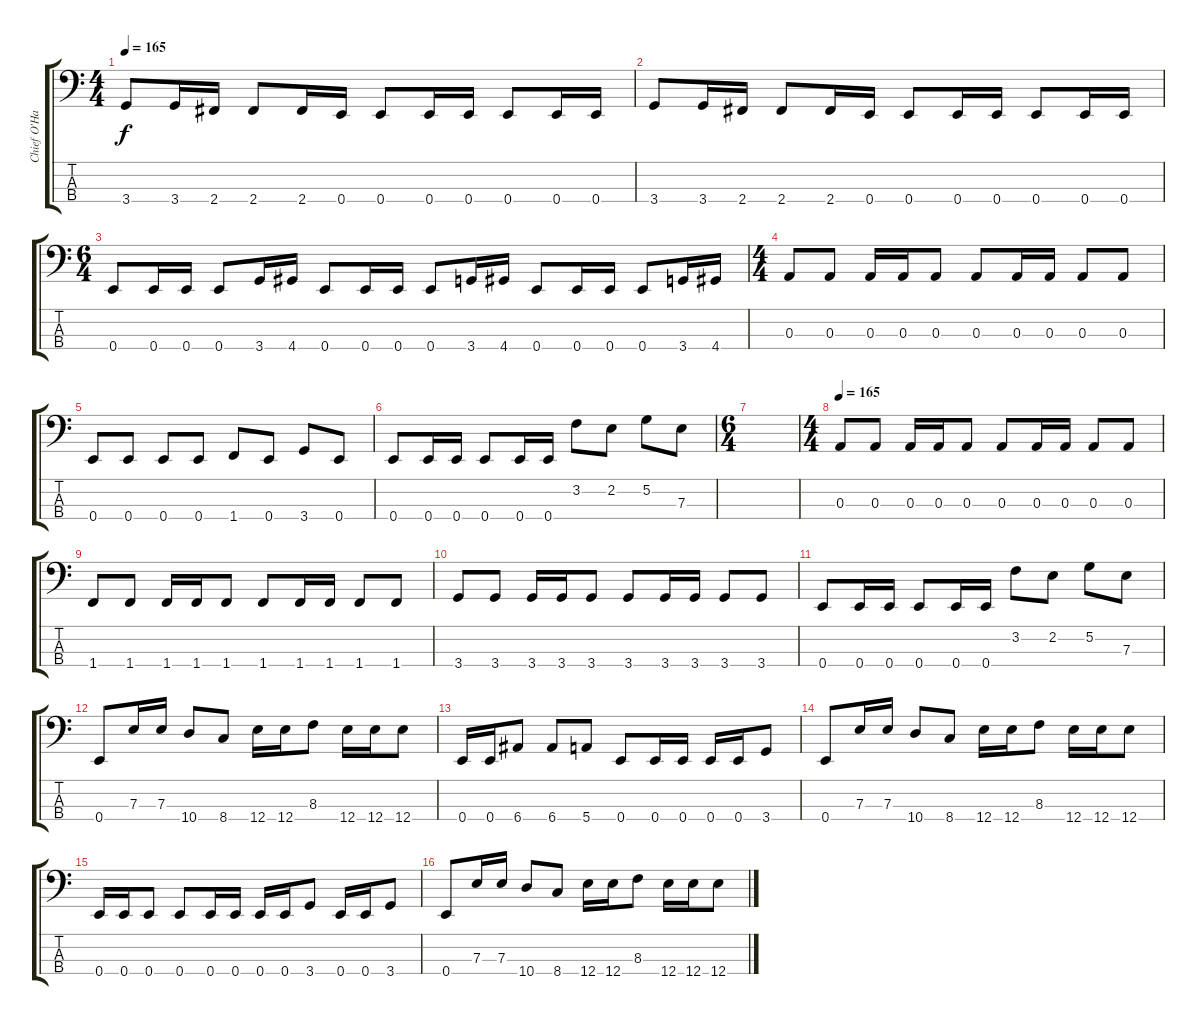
\track ("Chief O'Hara " "Chief O'Ha") {instrument electricbassfinger}
\staff {score tabs}
\tuning (G2 D2 A1 E1) {hide}
\ts (4 4)
\tempo 165
\clef f4
\ks c
3.4.8{dy f} 3.4.16 2.4.16 2.4.8 2.4.16 0.4.16 0.4.8 0.4.16 0.4.16 0.4.8 0.4.16 0.4.16 |
3.4.8 3.4.16 2.4.16 2.4.8 2.4.16 0.4.16 0.4.8 0.4.16 0.4.16 0.4.8 0.4.16 0.4.16 |
\ts (6 4)
0.4.8 0.4.16 0.4.16 0.4.8 3.4.16 4.4.16 0.4.8 0.4.16 0.4.16 0.4.8 3.4.16 4.4.16 0.4.8 0.4.16 0.4.16 0.4.8 3.4.16 4.4.16 |
\ts (4 4)
0.3.8 0.3.8 0.3.16 0.3.16 0.3.8 0.3.8 0.3.16 0.3.16 0.3.8 0.3.8 |
0.4.8 0.4.8 0.4.8 0.4.8 1.4.8 0.4.8 3.4.8 0.4.8 |
0.4.8 0.4.16 0.4.16 0.4.8 0.4.16 0.4.16 3.2.8 2.2.8 5.2.8 7.3.8 |
\ts (6 4)
|
\ts (4 4)
\tempo 165
0.3.8 0.3.8 0.3.16 0.3.16 0.3.8 0.3.8 0.3.16 0.3.16 0.3.8 0.3.8 |
1.4.8 1.4.8 1.4.16 1.4.16 1.4.8 1.4.8 1.4.16 1.4.16 1.4.8 1.4.8 |
3.4.8 3.4.8 3.4.16 3.4.16 3.4.8 3.4.8 3.4.16 3.4.16 3.4.8 3.4.8 |
0.4.8 0.4.16 0.4.16 0.4.8 0.4.16 0.4.16 3.2.8 2.2.8 5.2.8 7.3.8 |
0.4.8 7.3.16 7.3.16 10.4.8 8.4.8 12.4.16 12.4.16 8.3.8 12.4.16 12.4.16 12.4.8 |
0.4.16 0.4.16 6.4.8 6.4.8 5.4.8 0.4.8 0.4.16 0.4.16 0.4.16 0.4.16 3.4.8 |
0.4.8 7.3.16 7.3.16 10.4.8 8.4.8 12.4.16 12.4.16 8.3.8 12.4.16 12.4.16 12.4.8 |
0.4.16 0.4.16 0.4.8 0.4.8 0.4.16 0.4.16 0.4.16 0.4.16 3.4.8 0.4.16 0.4.16 3.4.8 |
0.4.8 7.3.16 7.3.16 10.4.8 8.4.8 12.4.16 12.4.16 8.3.8 12.4.16 12.4.16 12.4.8
